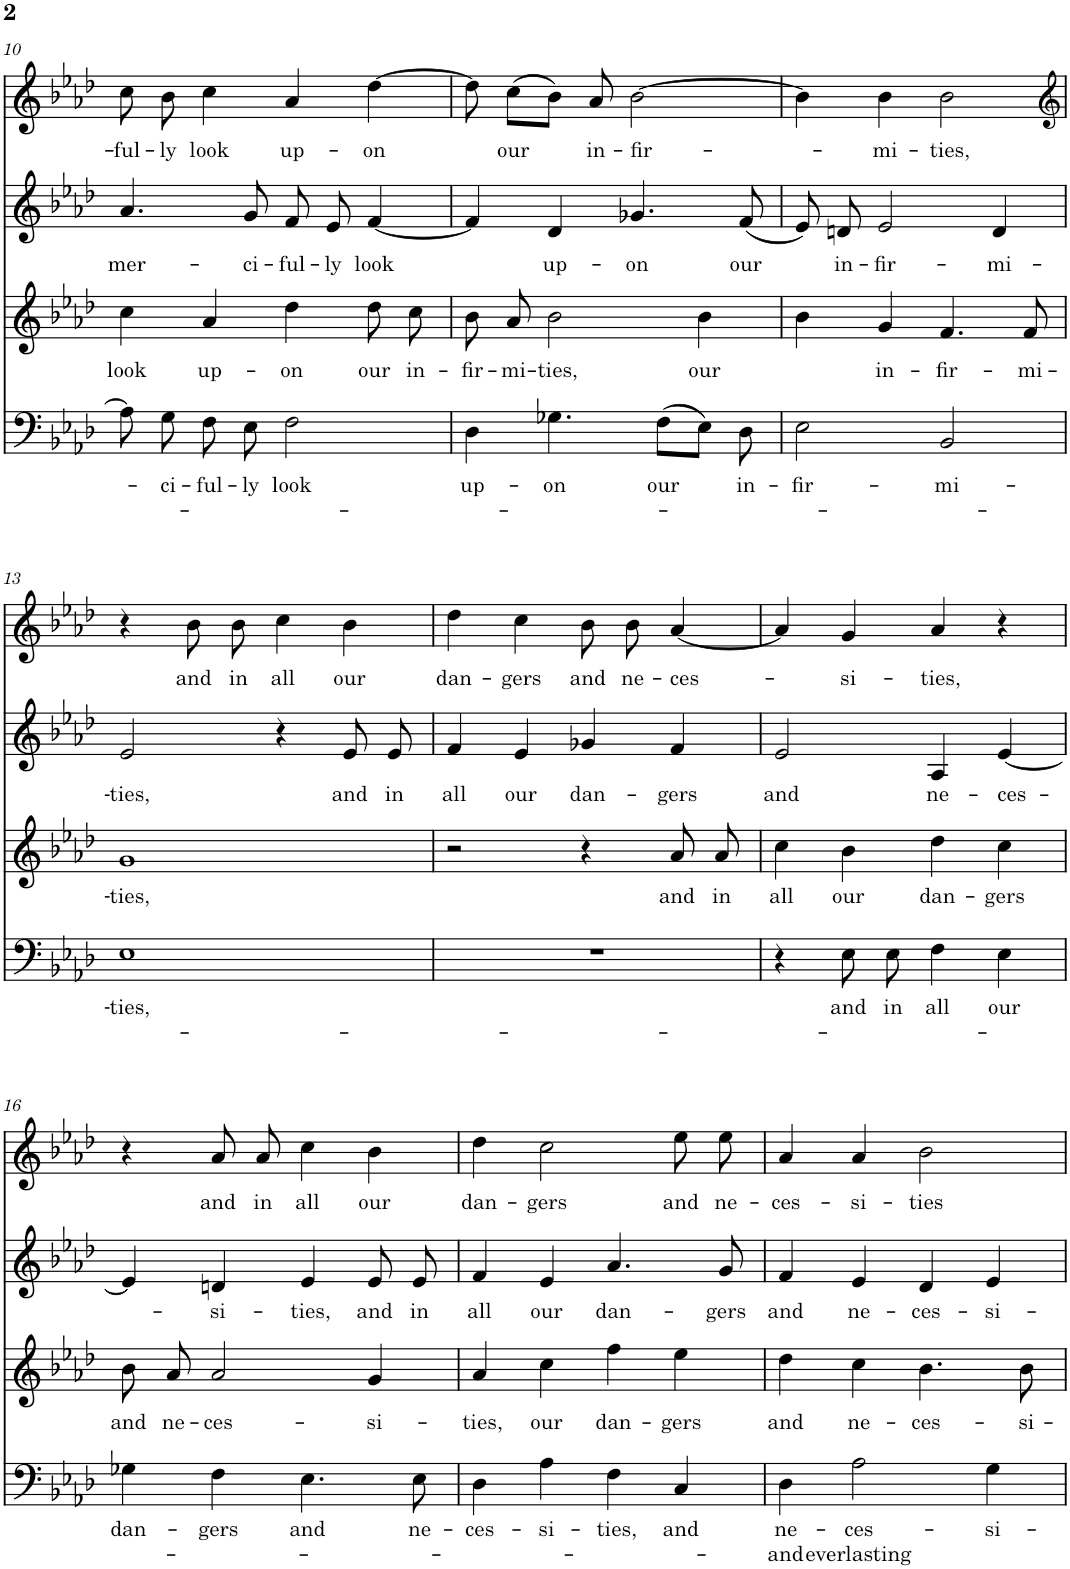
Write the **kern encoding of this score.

**kern	**text	**text	**kern	**text	**kern	**text	**kern	**text
*part4	*part4	*part4	*part3	*part3	*part2	*part2	*part1	*part1
*staff4	*staff4	*staff4	*staff3	*staff3	*staff2	*staff2	*staff1	*staff1
!!LO:PB:g=z
*clefF4	*	*	*clefG2	*	*clefG2	*	*clefG2	*
*k[b-e-a-d-]	*	*	*k[b-e-a-d-]	*	*k[b-e-a-d-]	*	*k[b-e-a-d-]	*
*M4/4	*	*	*M4/4	*	*M4/4	*	*M4/4	*
*met(c)	*	*	*met(c)	*	*met(c)	*	*met(c)	*
=10	=10	=10	=10	=10	=10	=10	=10	=10
!	!	!	!	!LO:LY:b	!	!LO:LY:b	!	!LO:LY:b
8A-\]	.	.	4cc\	look	4.a-/	mer-	8cc\	-ful-
!	!LO:LY:b	!	!	!	!	!	!	!LO:LY:b
8G\	-ci-	.	.	.	.	.	8b-\	-ly
!	!LO:LY:b	!	!	!LO:LY:b	!	!	!	!LO:LY:b
8F\	-ful-	.	4a-/	up-	.	.	4cc\	look
!	!LO:LY:b	!	!	!	!	!LO:LY:b	!	!
8E-\	-ly	.	.	.	8g/	-ci-	.	.
!	!LO:LY:b	!	!	!LO:LY:b	!	!LO:LY:b	!	!LO:LY:b
2F\	look	.	4dd-\	-on	8f/L	-ful-	4a-/	up-
!	!	!	!	!	!	!LO:LY:b	!	!
.	.	.	.	.	8e-/J	-ly	.	.
!	!	!	!	!LO:LY:b	!	!LO:LY:b	!	!LO:LY:b
.	.	.	8dd-\L	our	[4f/	look	[4dd-\	-on
!	!	!	!	!LO:LY:b	!	!	!	!
.	.	.	8cc\J	in-	.	.	.	.
=11	=11	=11	=11	=11	=11	=11	=11	=11
!	!LO:LY:b	!	!	!LO:LY:b	!	!	!	!
4D-\	up-	.	8b-/L	-fir-	4f/]	.	8dd-\]	.
!	!	!	!	!LO:LY:b	!	!	!	!LO:LY:b
.	.	.	8a-/J	-mi-	.	.	(8cc\L	our
!	!LO:LY:b	!	!	!LO:LY:b	!	!LO:LY:b	!	!
4.G-X\	-on	.	2b-\	-ties,	4d-/	up-	8b-\J)	.
!	!	!	!	!	!	!	!	!LO:LY:b
.	.	.	.	.	.	.	8a-/	in-
!	!	!	!	!	!	!LO:LY:b	!	!LO:LY:b
.	.	.	.	.	4.g-X/	-on	[2b-\	-fir-
!	!LO:LY:b	!	!	!	!	!	!	!
(8F\L	our	.	.	.	.	.	.	.
!	!	!	!	!LO:LY:b	!	!	!	!
8E-\J)	.	.	4b-\	our	.	.	.	.
!	!LO:LY:b	!	!	!	!	!LO:LY:b	!	!
8D-\	in-	.	.	.	(8f/	our	.	.
=12	=12	=12	=12	=12	=12	=12	=12	=12
!	!LO:LY:b	!	!	!	!	!	!	!
2E-\	-fir-	.	4b-\	.	8e-/L)	.	4b-\]	.
!	!	!	!	!	!	!LO:LY:b	!	!
.	.	.	.	.	8dn/J	in-	.	.
!	!	!	!	!LO:LY:b	!	!LO:LY:b	!	!LO:LY:b
.	.	.	4g/	in-	2e-/	-fir-	4b-\	-mi-
!	!LO:LY:b	!	!	!LO:LY:b	!	!	!	!LO:LY:b
2BB-/	-mi-	.	4.f/	-fir-	.	.	2b-\	-ties,
!	!	!	!	!	!	!LO:LY:b	!	!
.	.	.	.	.	4d/	-mi-	.	.
!	!	!	!	!LO:LY:b	!	!	!	!
.	.	.	8f/	-mi-	.	.	.	.
!!LO:LB:g=z
=13	=13	=13	=13	=13	=13	=13	=13	=13
*	*	*	*	*	*	*	*clefG2	*
!	!LO:LY:b	!	!	!LO:LY:b	!	!LO:LY:b	!	!
1E-	-ties,	.	1g	-ties,	2e-/	-ties,	4r	.
!	!	!	!	!	!	!	!	!LO:LY:b
.	.	.	.	.	.	.	8b-\	and
!	!	!	!	!	!	!	!	!LO:LY:b
.	.	.	.	.	.	.	8b-\	in
!	!	!	!	!	!	!	!	!LO:LY:b
.	.	.	.	.	4r	.	4cc\	all
!	!	!	!	!	!	!LO:LY:b	!	!LO:LY:b
.	.	.	.	.	8e-/L	and	4b-\	our
!	!	!	!	!	!	!LO:LY:b	!	!
.	.	.	.	.	8e-/J	in	.	.
=14	=14	=14	=14	=14	=14	=14	=14	=14
!	!	!	!	!	!	!LO:LY:b	!	!LO:LY:b
1r	.	.	2r	.	4f/	all	4dd-\	dan-
!	!	!	!	!	!	!LO:LY:b	!	!LO:LY:b
.	.	.	.	.	4e-/	our	4cc\	-gers
!	!	!	!	!	!	!LO:LY:b	!	!LO:LY:b
.	.	.	4r	.	4g-X/	dan-	8b-\	and
!	!	!	!	!	!	!	!	!LO:LY:b
.	.	.	.	.	.	.	8b-\	ne-
!	!	!	!	!LO:LY:b	!	!LO:LY:b	!	!LO:LY:b
.	.	.	8a-/L	and	4f/	-gers	[4a-/	-ces-
!	!	!	!	!LO:LY:b	!	!	!	!
.	.	.	8a-/J	in	.	.	.	.
=15	=15	=15	=15	=15	=15	=15	=15	=15
!	!	!	!	!LO:LY:b	!	!LO:LY:b	!	!
4r	.	.	4cc\	all	2e-/	and	4a-/]	.
!	!LO:LY:b	!	!	!LO:LY:b	!	!	!	!LO:LY:b
8E-\	and	.	4b-\	our	.	.	4g/	-si-
!	!LO:LY:b	!	!	!	!	!	!	!
8E-\	in	.	.	.	.	.	.	.
!	!LO:LY:b	!	!	!LO:LY:b	!	!LO:LY:b	!	!LO:LY:b
4F\	all	.	4dd-\	dan-	4A-/	ne-	4a-/	-ties,
!	!LO:LY:b	!	!	!LO:LY:b	!	!LO:LY:b	!	!
4E-\	our	.	4cc\	-gers	[4e-/	-ces-	4r	.
!!LO:LB:g=z
=16	=16	=16	=16	=16	=16	=16	=16	=16
!	!LO:LY:b	!	!	!LO:LY:b	!	!	!	!
4G-X\	dan-	.	8b-/L	and	4e-/]	.	4r	.
!	!	!	!	!LO:LY:b	!	!	!	!
.	.	.	8a-/J	ne-	.	.	.	.
!	!LO:LY:b	!	!	!LO:LY:b	!	!LO:LY:b	!	!LO:LY:b
4F\	-gers	.	2a-/	-ces-	4dn/	-si-	8a-/	and
!	!	!	!	!	!	!	!	!LO:LY:b
.	.	.	.	.	.	.	8a-/	in
!	!LO:LY:b	!	!	!	!	!LO:LY:b	!	!LO:LY:b
4.E-\	and	.	.	.	4e-/	-ties,	4cc\	all
!	!	!	!	!LO:LY:b	!	!LO:LY:b	!	!LO:LY:b
.	.	.	4g/	-si-	8e-/L	and	4b-\	our
!	!LO:LY:b	!	!	!	!	!LO:LY:b	!	!
8E-\	ne-	.	.	.	8e-/J	in	.	.
=17	=17	=17	=17	=17	=17	=17	=17	=17
!	!LO:LY:b	!	!	!LO:LY:b	!	!LO:LY:b	!	!LO:LY:b
4D-\	-ces-	.	4a-/	-ties,	4f/	all	4dd-\	dan-
!	!LO:LY:b	!	!	!LO:LY:b	!	!LO:LY:b	!	!LO:LY:b
4A-\	-si-	.	4cc\	our	4e-/	our	2cc\	-gers
!	!LO:LY:b	!	!	!LO:LY:b	!	!LO:LY:b	!	!
4F\	-ties,	.	4ff\	dan-	4.a-/	dan-	.	.
!	!LO:LY:b	!	!	!LO:LY:b	!	!	!	!LO:LY:b
4C/	and	.	4ee-\	-gers	.	.	8ee-\	and
!	!	!	!	!	!	!LO:LY:b	!	!LO:LY:b
.	.	.	.	.	8g/	-gers	8ee-\	ne-
=18	=18	=18	=18	=18	=18	=18	=18	=18
!	!LO:LY:b	!LO:LY:b	!	!LO:LY:b	!	!LO:LY:b	!	!LO:LY:b
4D-\	ne-	-and	4dd-\	and	4f/	and	4a-/	-ces-
!	!LO:LY:b	!LO:LY:b	!	!LO:LY:b	!	!LO:LY:b	!	!LO:LY:b
2A-\	-ces-	everlasting	4cc\	ne-	4e-/	ne-	4a-/	-si-
!	!	!	!	!LO:LY:b	!	!LO:LY:b	!	!LO:LY:b
.	.	.	4.b-\	-ces-	4d-/	-ces-	2b-\	-ties
!	!LO:LY:b	!	!	!	!	!LO:LY:b	!	!
4G\	-si-	.	.	.	4e-/	-si-	.	.
!	!	!	!	!LO:LY:b	!	!	!	!
.	.	.	8b-\	-si-	.	.	.	.
=	=	=	=	=	=	=	=	=
*-	*-	*-	*-	*-	*-	*-	*-	*-
